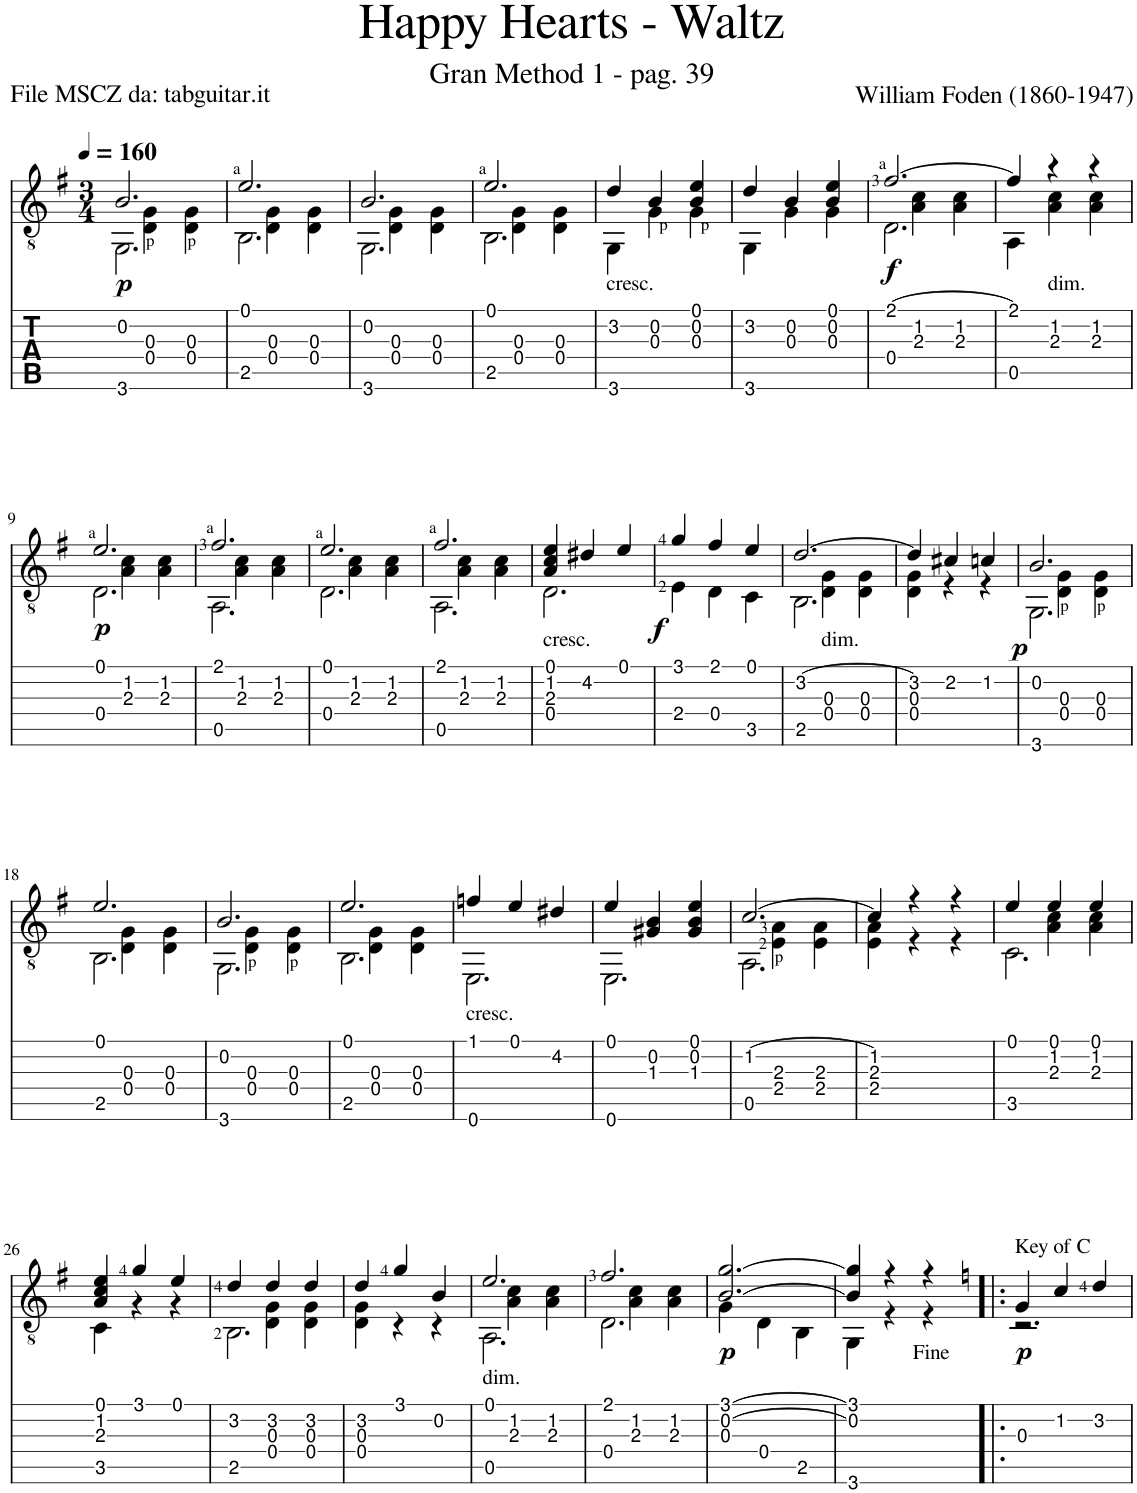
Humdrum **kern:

**kern	**kern	**dynam
*part1	*part1	*part1
*staff2	*staff1	*staff1/2
*I"Guitar	*	*
*I'Guit.	*	*
*stria6	*	*
*	*clefGv2	*
*k[f#]	*k[f#]	*
*M3/4	*M3/4	*
*MM160	*MM160	*
=1	=1	=1
*^	*^	*
*	*^	*	*^	*
!	!	!	!	!	!	!LO:DY:b
2.B	4ryy	2.GG	2.B/	4ryy	2.GG\	p
.	4D 4G	.	.	4D\ 4G\	.	.
.	4D 4G	.	.	4D\ 4G\	.	.
=2	=2	=2	=2	=2	=2	=2
2.e	4ryy	2.BB	2.e/	4ryy	2.BB\	.
.	4D 4G	.	.	4D\ 4G\	.	.
.	4D 4G	.	.	4D\ 4G\	.	.
=3	=3	=3	=3	=3	=3	=3
2.B	4ryy	2.GG	2.B/	4ryy	2.GG\	.
.	4D 4G	.	.	4D\ 4G\	.	.
.	4D 4G	.	.	4D\ 4G\	.	.
=4	=4	=4	=4	=4	=4	=4
2.e	4ryy	2.BB	2.e/	4ryy	2.BB\	.
.	4D 4G	.	.	4D\ 4G\	.	.
.	4D 4G	.	.	4D\ 4G\	.	.
*	*v	*v	*	*	*	*
*	*	*	*v	*v	*
=5	=5	=5	=5	=5
!LO:TX:a:t=cresc.	!	!	!	!
4d	4GG	4d/	4GG\	.
4B	4G	4B/	4G\	.
4B 4e	4G	4B/ 4e/	4G\	.
=6	=6	=6	=6	=6
4d	4GG	4d/	4GG\	.
4B	4G	4B/	4G\	.
4B 4e	4G	4B/ 4e/	4G\	.
=7	=7	=7	=7	=7
*	*^	*	*^	*
!	!	!	!	!	!	!LO:DY:b
[2.f#	4ryy	2.D	[2.f#/	4ryy	2.D\	f
.	4A 4c	.	.	4A\ 4c\	.	.
.	4A 4c	.	.	4A\ 4c\	.	.
*	*v	*v	*	*	*	*
*	*	*	*v	*v	*
=8	=8	=8	=8	=8
4f#]	4AA	4f#/]	4AA\	.
!LO:TX:a:t=dim.	!	!	!	!
4r	4A 4c	4r	4A\ 4c\	.
4r	4A 4c	4r	4A\ 4c\	.
!!LO:LB:g=z
=9	=9	=9	=9	=9
*	*^	*	*^	*
!	!	!	!	!	!	!LO:DY:b
2.e	4ryy	2.D	2.e/	4ryy	2.D\	p
.	4A 4c	.	.	4A\ 4c\	.	.
.	4A 4c	.	.	4A\ 4c\	.	.
=10	=10	=10	=10	=10	=10	=10
2.f#	4ryy	2.AA	2.f#/	4ryy	2.AA\	.
.	4A 4c	.	.	4A\ 4c\	.	.
.	4A 4c	.	.	4A\ 4c\	.	.
=11	=11	=11	=11	=11	=11	=11
2.e	4ryy	2.D	2.e/	4ryy	2.D\	.
.	4A 4c	.	.	4A\ 4c\	.	.
.	4A 4c	.	.	4A\ 4c\	.	.
=12	=12	=12	=12	=12	=12	=12
2.f#	4ryy	2.AA	2.f#/	4ryy	2.AA\	.
.	4A 4c	.	.	4A\ 4c\	.	.
.	4A 4c	.	.	4A\ 4c\	.	.
*	*v	*v	*	*	*	*
*	*	*	*v	*v	*
=13	=13	=13	=13	=13
!LO:TX:a:t=cresc.	!	!	!	!
4A 4c 4e	2.D	4A/ 4c/ 4e/	2.D\	.
4d#	.	4d#X/	.	.
4e	.	4e/	.	.
=14	=14	=14	=14	=14
!	!	!	!	!LO:DY:b
4g	4E	4g/	4E\	f
4f#	4D	4f#/	4D\	.
4e	4C	4e/	4C\	.
=15	=15	=15	=15	=15
*	*^	*	*^	*
[2.d	4ryy	2.BB	[2.d/	4ryy	2.BB\	.
!	!LO:TX:a:t=dim.	!	!	!	!	!
.	4D 4G	.	.	4D\ 4G\	.	.
.	4D 4G	.	.	4D\ 4G\	.	.
*	*v	*v	*	*	*	*
*	*	*	*v	*v	*
=16	=16	=16	=16	=16
4d]	4D 4G	4d/]	4D\ 4G\	.
4c#	4r	4c#X/	4r	.
!	!	!	!	!LO:DY:b
4c	4r	4cn/	4r	p
=17	=17	=17	=17	=17
*	*^	*	*^	*
2.B	4ryy	2.GG	2.B/	4ryy	2.GG\	.
.	4D 4G	.	.	4D\ 4G\	.	.
.	4D 4G	.	.	4D\ 4G\	.	.
!!LO:LB:g=z	!!	!!
=18	=18	=18	=18	=18	=18	=18
2.e	4ryy	2.BB	2.e/	4ryy	2.BB\	.
.	4D 4G	.	.	4D\ 4G\	.	.
.	4D 4G	.	.	4D\ 4G\	.	.
=19	=19	=19	=19	=19	=19	=19
2.B	4ryy	2.GG	2.B/	4ryy	2.GG\	.
.	4D 4G	.	.	4D\ 4G\	.	.
.	4D 4G	.	.	4D\ 4G\	.	.
=20	=20	=20	=20	=20	=20	=20
2.e	4ryy	2.BB	2.e/	4ryy	2.BB\	.
.	4D 4G	.	.	4D\ 4G\	.	.
.	4D 4G	.	.	4D\ 4G\	.	.
*	*v	*v	*	*	*	*
*	*	*	*v	*v	*
=21	=21	=21	=21	=21
!LO:TX:a:t=cresc.	!	!	!	!
4f	2.EE	4fn/	2.EE\	.
4e	.	4e/	.	.
4d#	.	4d#X/	.	.
=22	=22	=22	=22	=22
4e	2.EE	4e/	2.EE\	.
4G# 4B	.	4G#X/ 4B/	.	.
4G# 4B 4e	.	4G#/ 4B/ 4e/	.	.
=23	=23	=23	=23	=23
*	*^	*	*^	*
[2.c	4ryy	2.AA	[2.c/	4ryy	2.AA\	.
.	4E 4A	.	.	4E\ 4A\	.	.
.	4E 4A	.	.	4E\ 4A\	.	.
*	*v	*v	*	*	*	*
*	*	*	*v	*v	*
=24	=24	=24	=24	=24
4c]	4E 4A	4c/]	4E\ 4A\	.
4r	4r	4r	4r	.
4r	4r	4r	4r	.
=25	=25	=25	=25	=25
*	*^	*	*^	*
4e	4ryy	2.C	4e/	4ryy	2.C\	.
4e	4A 4c	.	4e/	4A\ 4c\	.	.
4e	4A 4c	.	4e/	4A\ 4c\	.	.
*	*v	*v	*	*	*	*
*	*	*	*v	*v	*
!!LO:LB:g=z
=26	=26	=26	=26	=26
4A 4c 4e	4C	4A/ 4c/ 4e/	4C\	.
4g	4r	4g/	4r	.
4e	4r	4e/	4r	.
=27	=27	=27	=27	=27
*	*^	*	*^	*
4d	4ryy	2.BB	4d/	4ryy	2.BB\	.
4d	4D 4G	.	4d/	4D\ 4G\	.	.
4d	4D 4G	.	4d/	4D\ 4G\	.	.
*	*v	*v	*	*	*	*
*	*	*	*v	*v	*
=28	=28	=28	=28	=28
4d	4D 4G	4d/	4D\ 4G\	.
4g	4r	4g/	4r	.
4B	4r	4B/	4r	.
=29	=29	=29	=29	=29
*	*^	*	*^	*
!LO:TX:a:t=dim.	!	!	!	!	!	!
2.e	4ryy	2.AA	2.e/	4ryy	2.AA\	.
.	4A 4c	.	.	4A\ 4c\	.	.
.	4A 4c	.	.	4A\ 4c\	.	.
=30	=30	=30	=30	=30	=30	=30
2.f#	4ryy	2.D	2.f#/	4ryy	2.D\	.
.	4A 4c	.	.	4A\ 4c\	.	.
.	4A 4c	.	.	4A\ 4c\	.	.
*	*v	*v	*	*	*	*
*	*	*	*v	*v	*
=31	=31	=31	=31	=31
!	!	!	!	!LO:DY:b
[2.B [2.g	4G	[2.B/ [2.g/	4G\	p
.	4D	.	4D\	.
.	4BB	.	4BB\	.
=32	=32	=32	=32	=32
4B] 4g]	4GG	4B/] 4g/]	4GG\	.
4r	4r	4r	4r	.
4r	4r	4r	4r	.
=33!|:	=33!|:	=33!|:	=33!|:	=33!|:
*k[]	*	*k[]	*	*
!	!	!LO:TX:a:t=Key of C	!	!
!	!	!	!	!LO:DY:b
4G	2.r	4G/	2.r	p
4c	.	4c/	.	.
4d	.	4d/	.	.
*v	*v	*	*	*
*	*v	*v	*
=	=	=
*-	*-	*-
